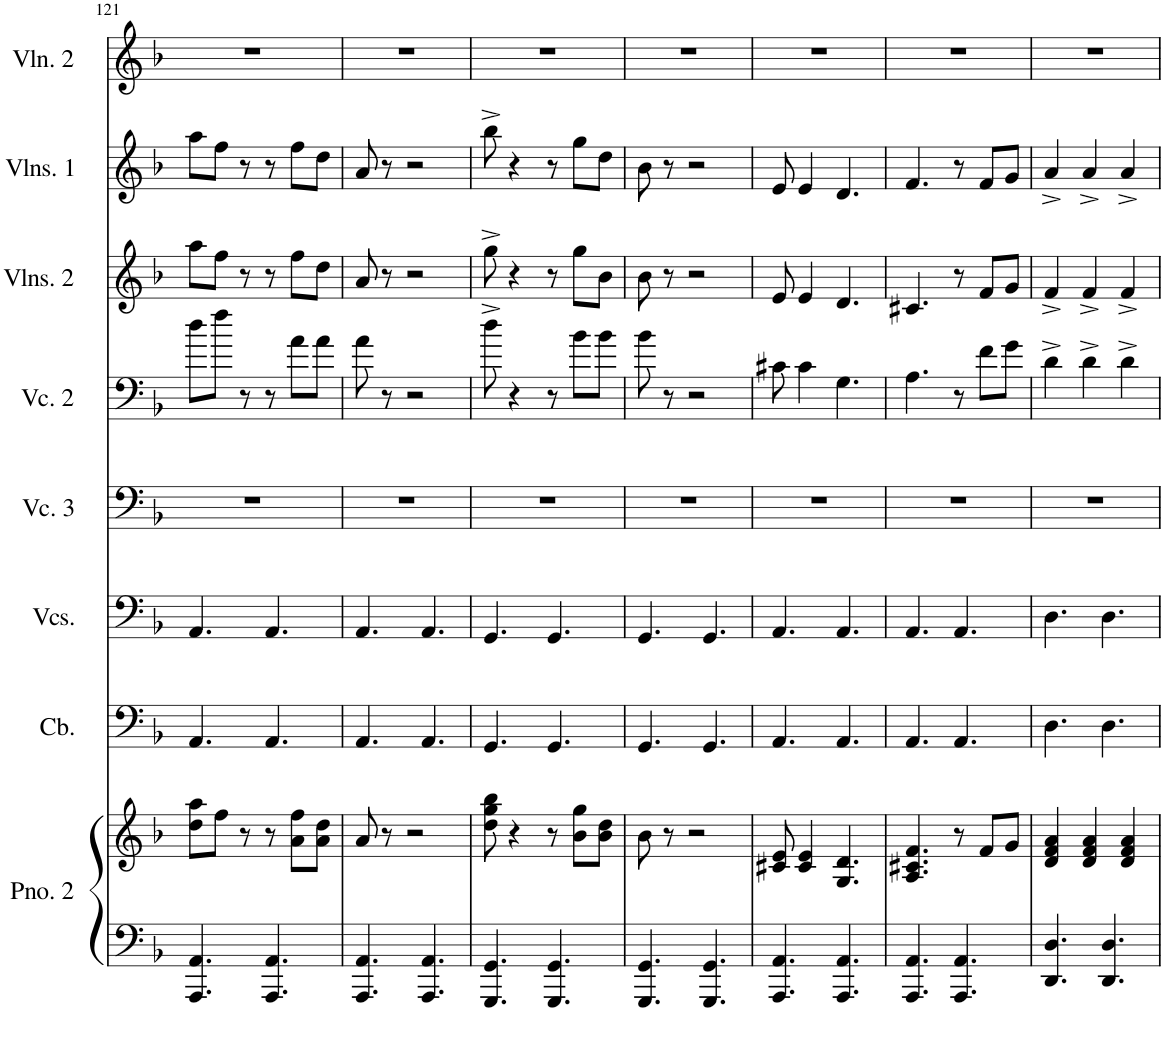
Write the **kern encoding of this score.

**kern	**kern	**kern	**kern	**kern	**kern	**kern	**kern	**kern
*part8	*part8	*part7	*part6	*part5	*part4	*part3	*part2	*part1
*staff9	*staff8	*staff7	*staff6	*staff5	*staff4	*staff3	*staff2	*staff1
*I"Piano 2	*	*I"Contrabass	*I"Violoncellos	*I"Violoncello 3	*I"Violoncello 2	*I"Violins 2	*I"Violins 1	*I"Violin 2
*I'Pno. 2	*	*I'Cb.	*I'Vcs.	*I'Vc. 3	*I'Vc. 2	*I'Vlns. 2	*I'Vlns. 1	*I'Vln. 2
!!LO:PB:g=z
*clefF4	*clefG2	*clefF4	*clefF4	*clefF4	*clefF4	*clefG2	*clefG2	*clefG2
*	*	*Trd7c12	*	*	*	*	*	*
*k[b-]	*k[b-]	*k[b-]	*k[b-]	*k[b-]	*k[b-]	*k[b-]	*k[b-]	*k[b-]
*M3/4	*M3/4	*M3/4	*M3/4	*M3/4	*M3/4	*M3/4	*M3/4	*M3/4
=121	=121	=121	=121	=121	=121	=121	=121	=121
4.AAA/ 4.AA/	8dd\ 8aa\L	4.AA/	4.AA/	2.r	8dd\L	8aa\L	8aa\L	2.r
.	8ff\J	.	.	.	8ff\J	8ff\J	8ff\J	.
.	8r	.	.	.	8r	8r	8r	.
4.AAA/ 4.AA/	8r	4.AA/	4.AA/	.	8r	8r	8r	.
.	8a\ 8ff\L	.	.	.	8a\L	8ff\L	8ff\L	.
.	8a\ 8dd\J	.	.	.	8a\J	8dd\J	8dd\J	.
=122	=122	=122	=122	=122	=122	=122	=122	=122
4.AAA/ 4.AA/	8a/	4.AA/	4.AA/	2.r	8a\	8a/	8a/	2.r
.	8r	.	.	.	8r	8r	8r	.
.	2r	.	.	.	2r	2r	2r	.
4.AAA/ 4.AA/	.	4.AA/	4.AA/	.	.	.	.	.
=123	=123	=123	=123	=123	=123	=123	=123	=123
4.GGG/ 4.GG/	8dd\ 8gg\ 8bb-\	4.GG/	4.GG/	2.r	8dd^\	8gg^\	8bb-^\	2.r
.	4r	.	.	.	4r	4r	4r	.
4.GGG/ 4.GG/	8r	4.GG/	4.GG/	.	8r	8r	8r	.
.	8b-\ 8gg\L	.	.	.	8b-\L	8gg\L	8gg\L	.
.	8b-\ 8dd\J	.	.	.	8b-\J	8b-\J	8dd\J	.
=124	=124	=124	=124	=124	=124	=124	=124	=124
4.GGG/ 4.GG/	8b-\	4.GG/	4.GG/	2.r	8b-\	8b-\	8b-\	2.r
.	8r	.	.	.	8r	8r	8r	.
.	2r	.	.	.	2r	2r	2r	.
4.GGG/ 4.GG/	.	4.GG/	4.GG/	.	.	.	.	.
=125	=125	=125	=125	=125	=125	=125	=125	=125
4.AAA/ 4.AA/	8c#X/ 8e/	4.AA/	4.AA/	2.r	8c#X\	8e/	8e/	2.r
.	4c#/ 4e/	.	.	.	4c#\	4e/	4e/	.
4.AAA/ 4.AA/	4.G/ 4.d/	4.AA/	4.AA/	.	4.G\	4.d/	4.d/	.
=126	=126	=126	=126	=126	=126	=126	=126	=126
4.AAA/ 4.AA/	4.A/ 4.c#X/ 4.f/	4.AA/	4.AA/	2.r	4.A\	4.c#X/	4.f/	2.r
4.AAA/ 4.AA/	8r	4.AA/	4.AA/	.	8r	8r	8r	.
.	8f/L	.	.	.	8f\L	8f/L	8f/L	.
.	8g/J	.	.	.	8g\J	8g/J	8g/J	.
=127	=127	=127	=127	=127	=127	=127	=127	=127
4.DD/ 4.D/	4d/ 4f/ 4a/	4.D\	4.D\	2.r	4d^\	4f^/	4a^/	2.r
.	4d/ 4f/ 4a/	.	.	.	4d^\	4f^/	4a^/	.
4.DD/ 4.D/	.	4.D\	4.D\	.	.	.	.	.
.	4d/ 4f/ 4a/	.	.	.	4d^\	4f^/	4a^/	.
=	=	=	=	=	=	=	=	=
*-	*-	*-	*-	*-	*-	*-	*-	*-
